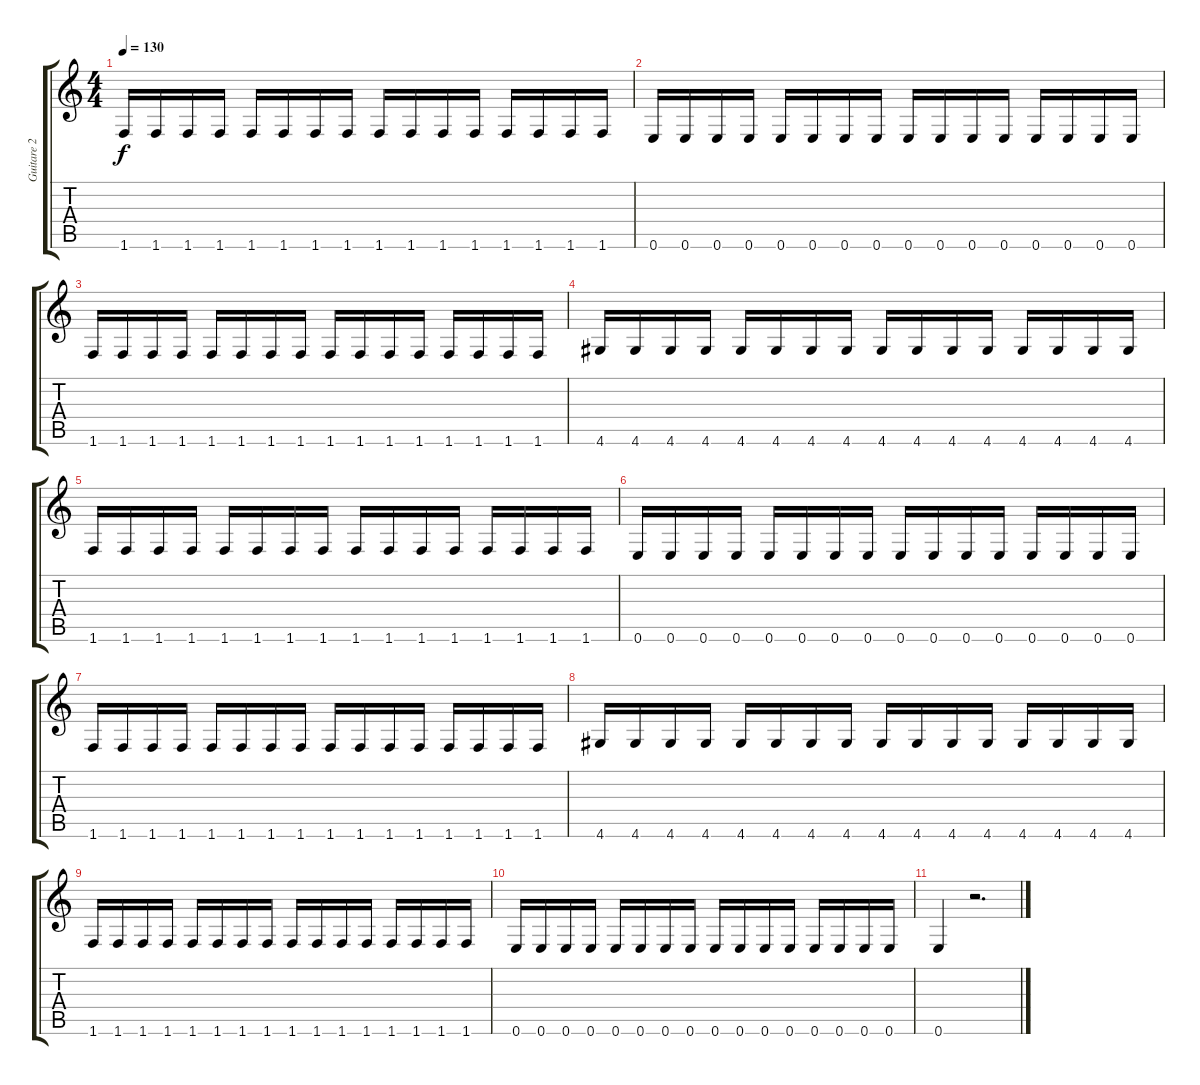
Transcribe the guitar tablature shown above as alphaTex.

\track ("Guitare 2" "Guitare 2") {instrument distortionguitar}
\staff {score tabs}
\tuning (E4 B3 G3 D3 A2 E2) {hide}
\ts (4 4)
\tempo 130
\clef g2
\ks c
1.6.16{dy f} 1.6.16 1.6.16 1.6.16 1.6.16 1.6.16 1.6.16 1.6.16 1.6.16 1.6.16 1.6.16 1.6.16 1.6.16 1.6.16 1.6.16 1.6.16 |
0.6.16 0.6.16 0.6.16 0.6.16 0.6.16 0.6.16 0.6.16 0.6.16 0.6.16 0.6.16 0.6.16 0.6.16 0.6.16 0.6.16 0.6.16 0.6.16 |
1.6.16 1.6.16 1.6.16 1.6.16 1.6.16 1.6.16 1.6.16 1.6.16 1.6.16 1.6.16 1.6.16 1.6.16 1.6.16 1.6.16 1.6.16 1.6.16 |
4.6.16 4.6.16 4.6.16 4.6.16 4.6.16 4.6.16 4.6.16 4.6.16 4.6.16 4.6.16 4.6.16 4.6.16 4.6.16 4.6.16 4.6.16 4.6.16 |
1.6.16 1.6.16 1.6.16 1.6.16 1.6.16 1.6.16 1.6.16 1.6.16 1.6.16 1.6.16 1.6.16 1.6.16 1.6.16 1.6.16 1.6.16 1.6.16 |
0.6.16 0.6.16 0.6.16 0.6.16 0.6.16 0.6.16 0.6.16 0.6.16 0.6.16 0.6.16 0.6.16 0.6.16 0.6.16 0.6.16 0.6.16 0.6.16 |
1.6.16 1.6.16 1.6.16 1.6.16 1.6.16 1.6.16 1.6.16 1.6.16 1.6.16 1.6.16 1.6.16 1.6.16 1.6.16 1.6.16 1.6.16 1.6.16 |
4.6.16 4.6.16 4.6.16 4.6.16 4.6.16 4.6.16 4.6.16 4.6.16 4.6.16 4.6.16 4.6.16 4.6.16 4.6.16 4.6.16 4.6.16 4.6.16 |
1.6.16 1.6.16 1.6.16 1.6.16 1.6.16 1.6.16 1.6.16 1.6.16 1.6.16 1.6.16 1.6.16 1.6.16 1.6.16 1.6.16 1.6.16 1.6.16 |
0.6.16 0.6.16 0.6.16 0.6.16 0.6.16 0.6.16 0.6.16 0.6.16 0.6.16 0.6.16 0.6.16 0.6.16 0.6.16 0.6.16 0.6.16 0.6.16 |
0.6.4 r.2{d}
